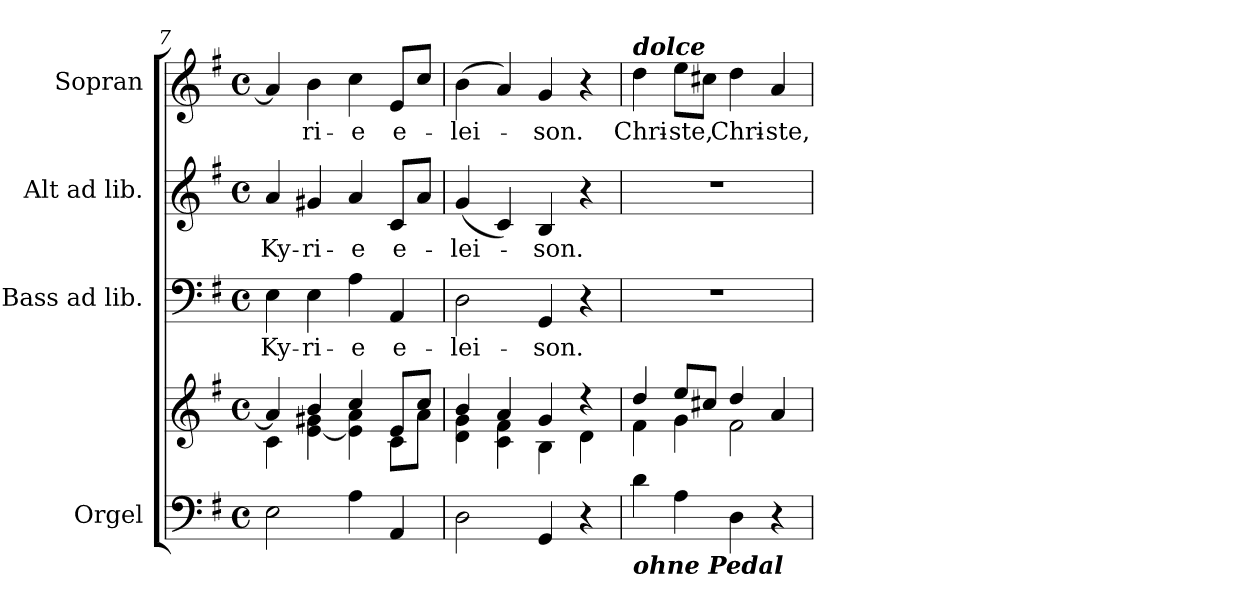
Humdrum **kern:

**kern	**kern	**kern	**text	**kern	**text	**kern	**text
*part4	*part4	*part3	*part3	*part2	*part2	*part1	*part1
*staff5	*staff4	*staff3	*staff3	*staff2	*staff2	*staff1	*staff1
*I"Orgel	*	*I"Bass ad lib.	*	*I"Alt ad lib.	*	*I"Sopran	*
*I'Org.	*	*I'B.	*	*I'A.	*	*I'S.	*
*clefF4	*clefG2	*clefF4	*	*clefG2	*	*clefG2	*
*k[f#]	*k[f#]	*k[f#]	*	*k[f#]	*	*k[f#]	*
*G:	*G:	*G:	*	*G:	*	*G:	*
*M4/4	*M4/4	*M4/4	*	*M4/4	*	*M4/4	*
*met(c)	*met(c)	*met(c)	*	*met(c)	*	*met(c)	*
=7	=7	=7	=7	=7	=7	=7	=7
*	*^	*	*	*	*	*	*
!	!	!	!	!LO:LY:b	!	!LO:LY:b	!	!
2E\	4a/]	4c\	4E\	Ky-	4a/	Ky-	4a/]	.
!	!	!	!	!LO:LY:b	!	!LO:LY:b	!	!LO:LY:b
.	4b/	[<4e\ 4g#X\	4E\	-ri-	4g#X/	-ri-	4b\	-ri-
!	!	!	!	!LO:LY:b	!	!LO:LY:b	!	!LO:LY:b
4A\	4cc/	4e\] 4a\	4A\	-e	4a/	-e	4cc\	-e
!	!	!	!	!LO:LY:b	!	!LO:LY:b	!	!LO:LY:b
4AA/	8e/L	8c\L	4AA/	e-	8c/L	e-	8e/L	e-
.	8cc/J	8a\J	.	.	8a/J	.	8cc/J	.
=8	=8	=8	=8	=8	=8	=8	=8	=8
!	!	!	!	!LO:LY:b	!	!LO:LY:b	!	!LO:LY:b
2D\	4b/	4d\ 4g\	2D\	-lei-	(<4g/	-lei-	(>4b\	-lei-
.	4a/	4c\ 4f#\	.	.	4c/)	.	4a/)	.
!	!	!	!	!LO:LY:b	!	!LO:LY:b	!	!LO:LY:b
4GG/	4g/	4B\	4GG/	-son.	4B/	-son.	4g/	-son.
4r	4rcc	4d\	4r	.	4r	.	4r	.
=9	=9	=9	=9	=9	=9	=9	=9	=9
!	!	!	!	!	!	!	!LO:TX:a:Bi:t=dolce	!
!LO:TX:b:Bi:t=ohne Pedal	!	!	!	!	!	!	!	!
!	!	!	!	!	!	!	!	!LO:LY:b
4d\	4dd/	4f#\	1r	.	1r	.	4dd\	Chri-
!	!	!	!	!	!	!	!	!LO:LY:b
4A\	8ee/L	4g\	.	.	.	.	8ee\L	-ste,
.	8cc#X/J	.	.	.	.	.	8cc#X\J	.
!	!	!	!	!	!	!	!	!LO:LY:b
4D\	4dd/	2f#\	.	.	.	.	4dd\	Chri-
!	!	!	!	!	!	!	!	!LO:LY:b
4r	4a/	.	.	.	.	.	4a/	-ste,
*	*v	*v	*	*	*	*	*	*
=	=	=	=	=	=	=	=
*-	*-	*-	*-	*-	*-	*-	*-
